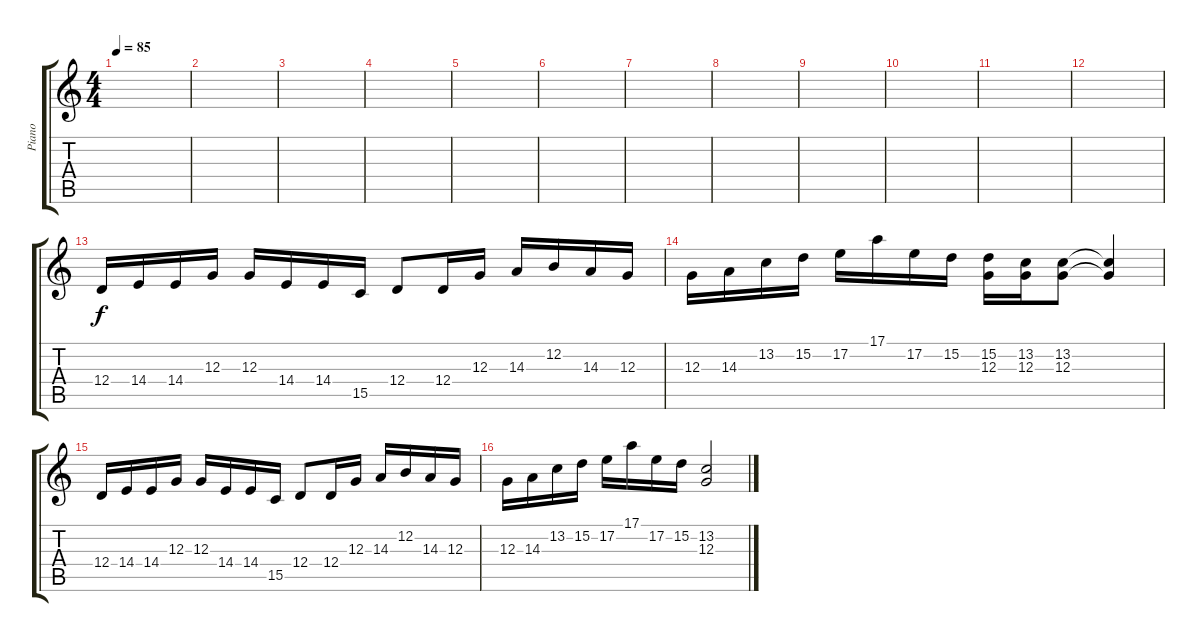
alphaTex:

\track ("Piano" "Piano") {instrument brightacousticpiano}
\staff {score tabs}
\tuning (E4 B3 G3 D3 A2 E2) {hide}
\ts (4 4)
\tempo 85
\clef g2
\ks c
|
|
|
|
|
|
|
|
|
|
|
|
12.4.16 14.4.16 14.4.16 12.3.16 12.3.16 14.4.16 14.4.16 15.5.16 12.4.8 12.4.16 12.3.16 14.3.16 12.2.16 14.3.16 12.3.16 |
12.3.16 14.3.16 13.2.16 15.2.16 17.2.16 17.1.16 17.2.16 15.2.16 (15.2 12.3).16 (13.2 12.3).16 (13.2 12.3).8 (13.2{t} 12.3{t}).4 |
12.4.16 14.4.16 14.4.16 12.3.16 12.3.16 14.4.16 14.4.16 15.5.16 12.4.8 12.4.16 12.3.16 14.3.16 12.2.16 14.3.16 12.3.16 |
12.3.16 14.3.16 13.2.16 15.2.16 17.2.16 17.1.16 17.2.16 15.2.16 (13.2 12.3).2
